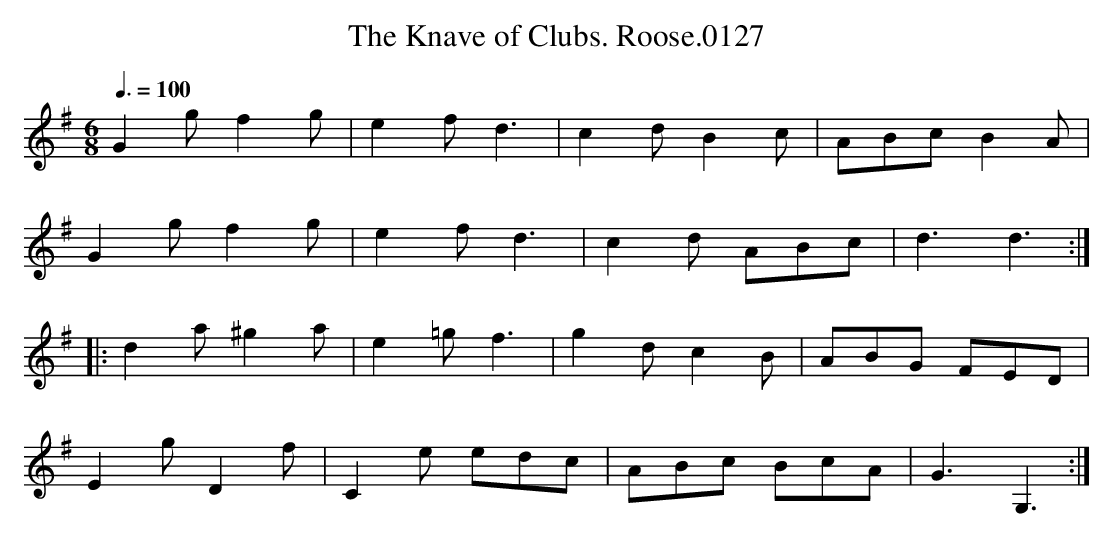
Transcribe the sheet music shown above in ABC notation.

X:1
T:Knave of Clubs. Roose.0127, The
M:6/8
L:1/8
Q:3/8=100
K:G
G2g f2g|e2f d3|c2d B2c|ABc B2A|
G2g f2g|e2f d3|c2d ABc|d3 d3:|
|:d2a ^g2a|e2=g f3|g2d c2B|ABG FED|
E2g D2f|C2e edc|ABc BcA|G3 G,3:|
